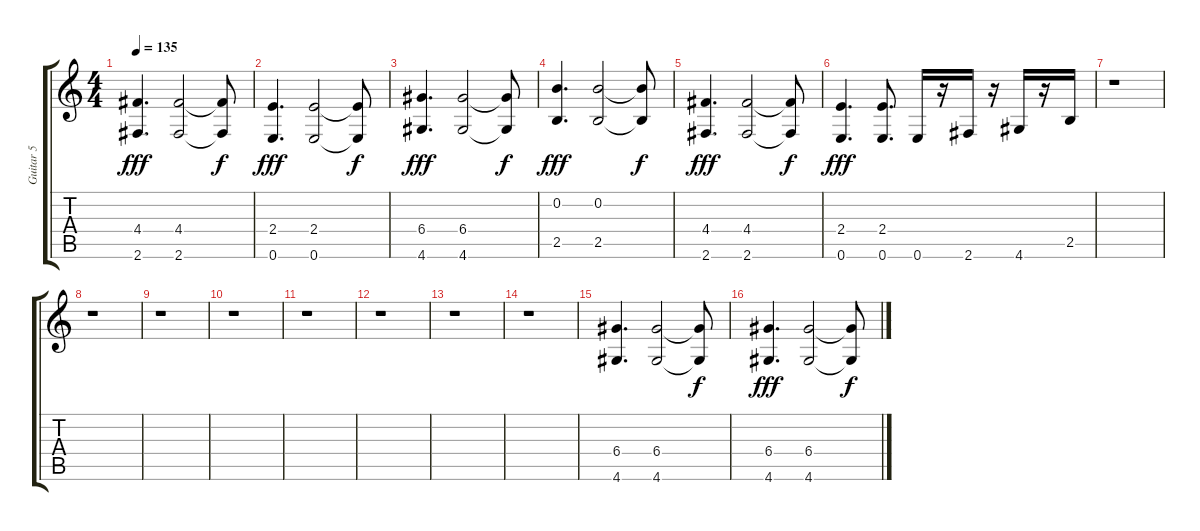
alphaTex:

\track ("Guitar 5" "Guitar 5") {instrument distortionguitar}
\staff {score tabs}
\tuning (E4 B3 G3 D3 A2 E2) {hide}
\ts (4 4)
\tempo 135
\clef g2
\ks c
(4.4 2.6).4{d dy fff} (4.4 2.6).2 (4.4{t} 2.6{t}).8{dy f} |
(2.4 0.6).4{d dy fff} (2.4 0.6).2 (2.4{t} 0.6{t}).8{dy f} |
(6.4 4.6).4{d dy fff} (6.4 4.6).2 (6.4{t} 4.6{t}).8{dy f} |
(0.2 2.5).4{d dy fff} (0.2 2.5).2 (0.2{t} 2.5{t}).8{dy f} |
(4.4 2.6).4{d dy fff} (4.4 2.6).2 (4.4{t} 2.6{t}).8{dy f} |
(2.4 0.6).4{d dy fff} (2.4 0.6).8{d} 0.6.16 r.16 2.6.16 r.16 4.6.16 r.16 2.5.16 |
r.1 |
r.1 |
r.1 |
r.1 |
r.1 |
r.1 |
r.1 |
r.1 |
(6.4 4.6).4{d} (6.4 4.6).2 (6.4{t} 4.6{t}).8{dy f} |
(6.4 4.6).4{d dy fff} (6.4 4.6).2 (6.4{t} 4.6{t}).8{dy f}
